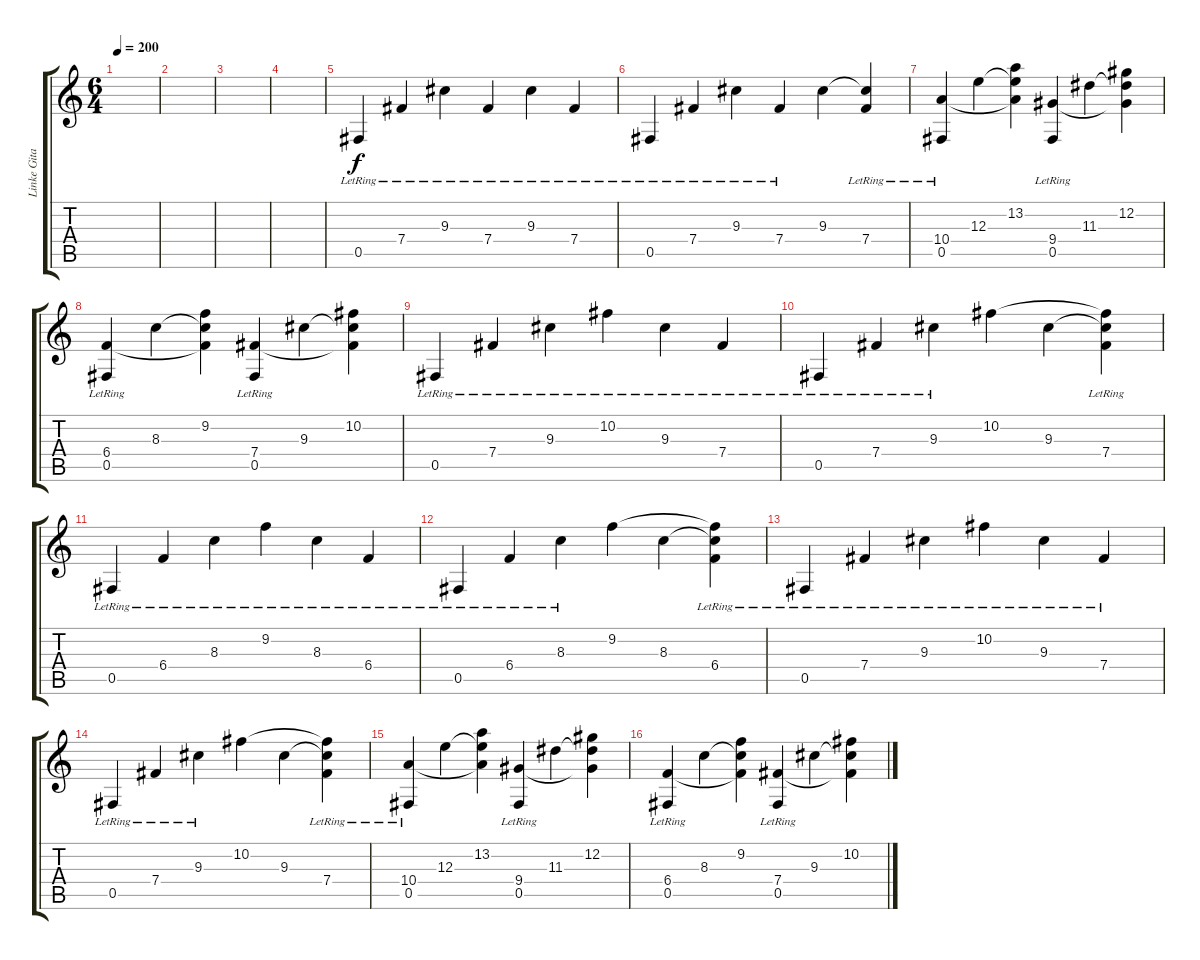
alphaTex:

\track ("Linke Gitarre" "Linke Gita") {instrument distortionguitar}
\staff {score tabs}
\tuning (Db4 Ab3 E3 B2 Gb2 Db2) {hide}
\ts (6 4)
\section ("" "")
\tempo 200
\clef g2
\ks c
|
|
|
|
0.5{lr}.4 7.4{lr}.4 9.3{lr}.4 7.4{lr}.4 9.3{lr}.4 7.4{lr}.4 |
0.5{lr}.4 7.4{lr}.4 9.3{lr}.4 7.4{lr}.4 9.3.4 (9.3{t} 7.4{lr}).4 |
(10.4 0.5{lr}).4 12.3.4 (13.2 12.3{t} 10.4{t}).4 (9.4 0.5{lr}).4 11.3.4 (12.2 11.3{t} 9.4{t}).4 |
(6.4 0.5{lr}).4 8.3.4 (9.2 8.3{t} 6.4{t}).4 (7.4 0.5{lr}).4 9.3.4 (10.2 9.3{t} 7.4{t}).4 |
0.5{lr}.4 7.4{lr}.4 9.3{lr}.4 10.2{lr}.4 9.3{lr}.4 7.4{lr}.4 |
0.5{lr}.4 7.4{lr}.4 9.3{lr}.4 10.2.4 9.3.4 (10.2{t} 9.3{t} 7.4{lr}).4 |
0.5{lr}.4 6.4{lr}.4 8.3{lr}.4 9.2{lr}.4 8.3{lr}.4 6.4{lr}.4 |
0.5{lr}.4 6.4{lr}.4 8.3{lr}.4 9.2.4 8.3.4 (9.2{t} 8.3{t} 6.4{lr}).4 |
0.5{lr}.4 7.4{lr}.4 9.3{lr}.4 10.2{lr}.4 9.3{lr}.4 7.4{lr}.4 |
0.5{lr}.4 7.4{lr}.4 9.3{lr}.4 10.2.4 9.3.4 (10.2{t} 9.3{t} 7.4{lr}).4 |
(10.4 0.5{lr}).4 12.3.4 (13.2 12.3{t} 10.4{t}).4 (9.4 0.5{lr}).4 11.3.4 (12.2 11.3{t} 9.4{t}).4 |
(6.4 0.5{lr}).4 8.3.4 (9.2 8.3{t} 6.4{t}).4 (7.4 0.5{lr}).4 9.3.4 (10.2 9.3{t} 7.4{t}).4
